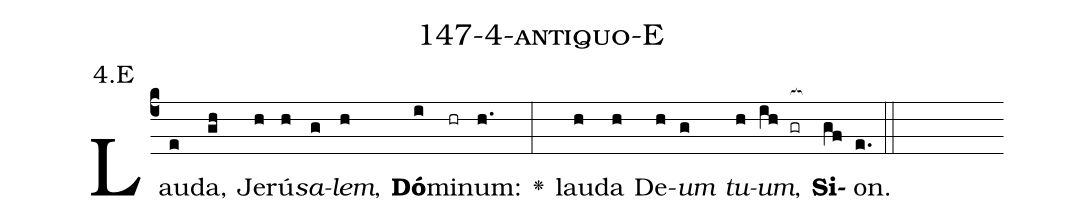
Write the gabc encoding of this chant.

name: 147-4-antiquo-E;
annotation: 4.E;
%%
(c4)Lau(e)da,(gh) Je(h)rú(h)<i>sa</i>(g)<i>lem</i>,(h) <b>Dó</b>(i)mi(hr)num:(h.) <v>\greheightstar</v>(:) lau(h)da(h) De(h)<i>um</i>(g) <i>tu</i>(h)<i>um</i>,(ih gr[ocb:1{]) <b>Si</b>(gf[ocb:0}])on.(e.) (::)


%E(h) u(g) o(h) u(ih) a(gf) e.(e.) (::)
